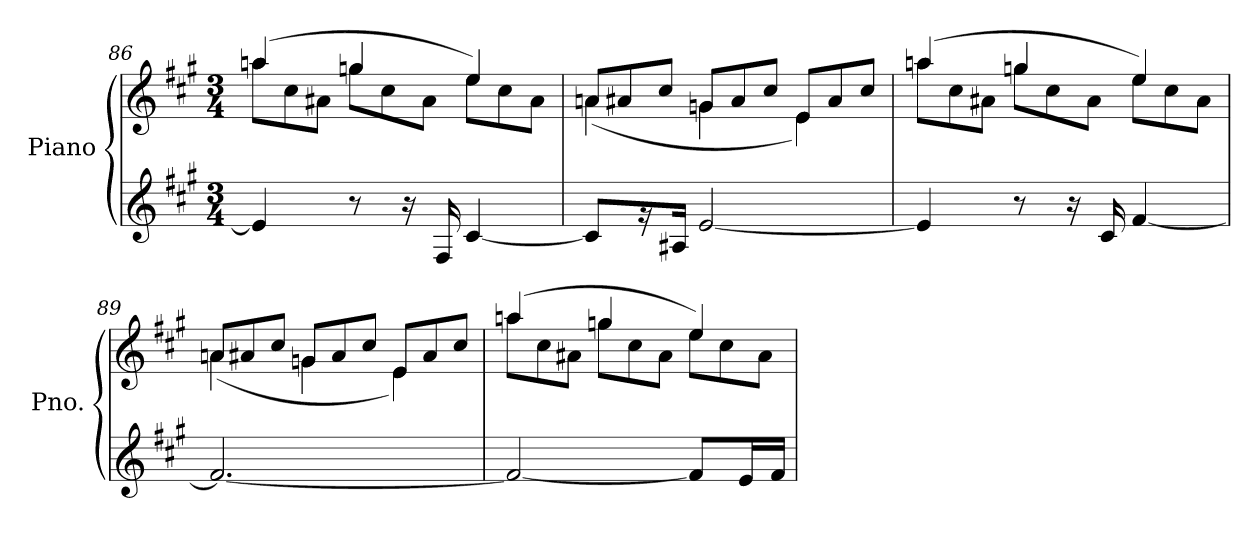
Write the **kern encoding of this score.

**kern	**kern
*part1	*part1
*staff2	*staff1
*I"Piano	*
*I'Pno.	*
*clefG2	*clefG2
*k[f#c#g#]	*k[f#c#g#]
*M3/4	*M3/4
=86	=86
*	*^
*	*	*Xtuplet
4e/]	(4aa/	12aan\L
.	.	12cc#\
.	.	12a#X\J
8r	4ggn/	12gg\L
.	.	12cc#\
16r	.	.
.	.	12a#\J
16F#/	.	.
[4c#/	4ee/)	12ee\L
.	.	12cc#\
.	.	12a#\J
=87	=87	=87
8c#/L]	12an/L	(4a\
.	12a#X/	.
16rg	.	.
.	12cc#/J	.
16A#X/Jk	.	.
[2e/	12gn/L	4g\
.	12a#/	.
.	12cc#/J	.
.	12e/L	4e\)
.	12a#/	.
.	12cc#/J	.
=88	=88	=88
4e/]	(4aa/	12aan\L
.	.	12cc#\
.	.	12a#X\J
8r	4ggn/	12gg\L
.	.	12cc#\
16r	.	.
.	.	12a#\J
16c#/	.	.
[4f#/	4ee/)	12ee\L
.	.	12cc#\
.	.	12a#\J
=89	=89	=89
2.f#/_	12an/L	(4a\
.	12a#X/	.
.	12cc#/J	.
.	12gn/L	4g\
.	12a#/	.
.	12cc#/J	.
.	12e/L	4e\)
.	12a#/	.
.	12cc#/J	.
!!LO:LB:g=z	!!
=90	=90	=90
2f#/_	(4aa/	12aan\L
.	.	12cc#\
.	.	12a#X\J
.	4ggn/	12gg\L
.	.	12cc#\
.	.	12a#\J
8f#/L]	4ee/)	12ee\L
.	.	12cc#\
16e/L	.	.
.	.	12a#\J
16f#/JJ	.	.
*	*v	*v
=	=
*-	*-
